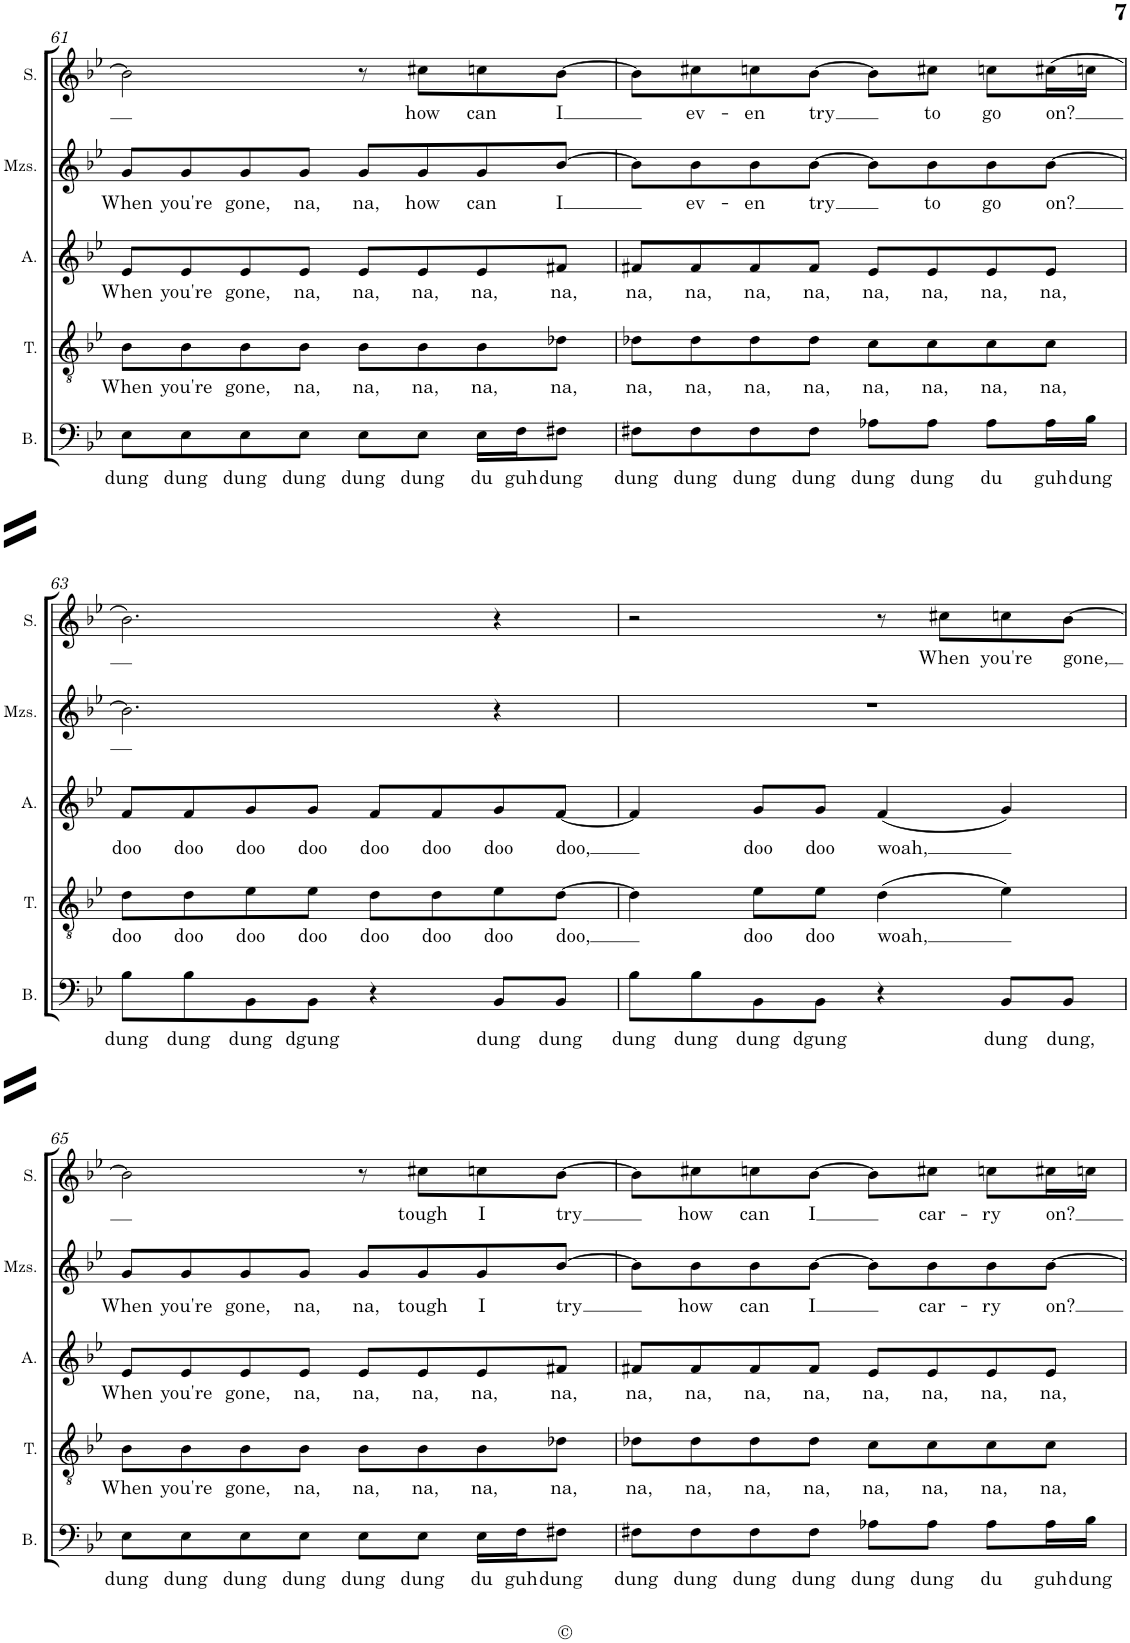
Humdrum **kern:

**kern	**text	**kern	**text	**kern	**text	**kern	**text	**kern	**text
*part5	*part5	*part4	*part4	*part3	*part3	*part2	*part2	*part1	*part1
*staff5	*staff5	*staff4	*staff4	*staff3	*staff3	*staff2	*staff2	*staff1	*staff1
*I"Bass	*	*I"Tenor	*	*I"Alto	*	*I"Mezzosopran	*	*I"Soprano	*
*I'B.	*	*I'T.	*	*I'A.	*	*I'Mzs.	*	*I'S.	*
!!LO:PB:g=z
*clefF4	*	*clefGv2	*	*clefG2	*	*clefG2	*	*clefG2	*
*k[b-e-]	*	*k[b-e-]	*	*k[b-e-]	*	*k[b-e-]	*	*k[b-e-]	*
*M4/4	*	*M4/4	*	*M4/4	*	*M4/4	*	*M4/4	*
*met(c)	*	*met(c)	*	*met(c)	*	*met(c)	*	*met(c)	*
=61	=61	=61	=61	=61	=61	=61	=61	=61	=61
!	!LO:LY:b	!	!LO:LY:b	!	!LO:LY:b	!	!LO:LY:b	!	!
8E-\L	dung	8B-\L	When	8e-/L	When	8g/L	When	2b-\]	.
!	!LO:LY:b	!	!LO:LY:b	!	!LO:LY:b	!	!LO:LY:b	!	!
8E-\	dung	8B-\	you're	8e-/	you're	8g/	you're	.	.
!	!LO:LY:b	!	!LO:LY:b	!	!LO:LY:b	!	!LO:LY:b	!	!
8E-\	dung	8B-\	gone,	8e-/	gone,	8g/	gone,	.	.
!	!LO:LY:b	!	!LO:LY:b	!	!LO:LY:b	!	!LO:LY:b	!	!
8E-\J	dung	8B-\J	na,	8e-/J	na,	8g/J	na,	.	.
!	!LO:LY:b	!	!LO:LY:b	!	!LO:LY:b	!	!LO:LY:b	!	!
8E-\L	dung	8B-\L	na,	8e-/L	na,	8g/L	na,	8r	.
!	!LO:LY:b	!	!LO:LY:b	!	!LO:LY:b	!	!LO:LY:b	!	!LO:LY:b
8E-\J	dung	8B-\	na,	8e-/	na,	8g/	how	8cc#X\L	how
!	!LO:LY:b	!	!LO:LY:b	!	!LO:LY:b	!	!LO:LY:b	!	!LO:LY:b
16E-\LL	du	8B-\	na,	8e-/	na,	8g/	can	8ccn\	can
!	!LO:LY:b	!	!	!	!	!	!	!	!
16F\J	guh	.	.	.	.	.	.	.	.
!	!LO:LY:b	!	!LO:LY:b	!	!LO:LY:b	!	!LO:LY:b	!	!LO:LY:b
8F#X\J	dung	8d-X\J	na,	8f#X/J	na,	[8b-/J	I	[8b-\J	I
=62	=62	=62	=62	=62	=62	=62	=62	=62	=62
!	!LO:LY:b	!	!LO:LY:b	!	!LO:LY:b	!	!	!	!
8F#X\L	dung	8d-X\L	na,	8f#X/L	na,	8b-\L]	.	8b-\L]	.
!	!LO:LY:b	!	!LO:LY:b	!	!LO:LY:b	!	!LO:LY:b	!	!LO:LY:b
8F#\	dung	8d-\	na,	8f#/	na,	8b-\	ev-	8cc#X\	ev-
!	!LO:LY:b	!	!LO:LY:b	!	!LO:LY:b	!	!LO:LY:b	!	!LO:LY:b
8F#\	dung	8d-\	na,	8f#/	na,	8b-\	-en	8ccn\	-en
!	!LO:LY:b	!	!LO:LY:b	!	!LO:LY:b	!	!LO:LY:b	!	!LO:LY:b
8F#\J	dung	8d-\J	na,	8f#/J	na,	[8b-\J	try	[8b-\J	try
!	!LO:LY:b	!	!LO:LY:b	!	!LO:LY:b	!	!	!	!
8A-X\L	dung	8c\L	na,	8e-/L	na,	8b-\L]	.	8b-\L]	.
!	!LO:LY:b	!	!LO:LY:b	!	!LO:LY:b	!	!LO:LY:b	!	!LO:LY:b
8A-\J	dung	8c\	na,	8e-/	na,	8b-\	to	8cc#X\J	to
!	!LO:LY:b	!	!LO:LY:b	!	!LO:LY:b	!	!LO:LY:b	!	!LO:LY:b
8A-\L	du	8c\	na,	8e-/	na,	8b-\	go	8ccn\L	go
!	!LO:LY:b	!	!LO:LY:b	!	!LO:LY:b	!	!LO:LY:b	!	!LO:LY:b
16A-\L	guh	8c\J	na,	8e-/J	na,	[8b-\J	on?	(16cc#X\L	on?
!	!LO:LY:b	!	!	!	!	!	!	!	!
16B-\JJ	dung	.	.	.	.	.	.	16ccn\JJ	.
!!LO:LB:g=z
=63	=63	=63	=63	=63	=63	=63	=63	=63	=63
!	!LO:LY:b	!	!LO:LY:b	!	!LO:LY:b	!	!	!	!
8B-\L	dung	8d\L	doo	8f/L	doo	2.b-\]	.	2.b-\)	.
!	!LO:LY:b	!	!LO:LY:b	!	!LO:LY:b	!	!	!	!
8B-\	dung	8d\	doo	8f/	doo	.	.	.	.
!	!LO:LY:b	!	!LO:LY:b	!	!LO:LY:b	!	!	!	!
8BB-\	dung	8e-\	doo	8g/	doo	.	.	.	.
!	!LO:LY:b	!	!LO:LY:b	!	!LO:LY:b	!	!	!	!
8BB-\J	dgung	8e-\J	doo	8g/J	doo	.	.	.	.
!	!	!	!LO:LY:b	!	!LO:LY:b	!	!	!	!
4r	.	8d\L	doo	8f/L	doo	.	.	.	.
!	!	!	!LO:LY:b	!	!LO:LY:b	!	!	!	!
.	.	8d\	doo	8f/	doo	.	.	.	.
!	!LO:LY:b	!	!LO:LY:b	!	!LO:LY:b	!	!	!	!
8BB-/L	dung	8e-\	doo	8g/	doo	4r	.	4r	.
!	!LO:LY:b	!	!LO:LY:b	!	!LO:LY:b	!	!	!	!
8BB-/J	dung	[8d\J	doo,	[8f/J	doo,	.	.	.	.
=64	=64	=64	=64	=64	=64	=64	=64	=64	=64
!	!LO:LY:b	!	!	!	!	!	!	!	!
8B-\L	dung	4d\]	.	4f/]	.	1r	.	2r	.
!	!LO:LY:b	!	!	!	!	!	!	!	!
8B-\	dung	.	.	.	.	.	.	.	.
!	!LO:LY:b	!	!LO:LY:b	!	!LO:LY:b	!	!	!	!
8BB-\	dung	8e-\L	doo	8g/L	doo	.	.	.	.
!	!LO:LY:b	!	!LO:LY:b	!	!LO:LY:b	!	!	!	!
8BB-\J	dgung	8e-\J	doo	8g/J	doo	.	.	.	.
!	!	!	!LO:LY:b	!	!LO:LY:b	!	!	!	!
4r	.	(4d\	woah,	(4f/	woah,	.	.	8r	.
!	!	!	!	!	!	!	!	!	!LO:LY:b
.	.	.	.	.	.	.	.	8cc#X\L	When
!	!LO:LY:b	!	!	!	!	!	!	!	!LO:LY:b
8BB-/L	dung	4e-\)	.	4g/)	.	.	.	8ccn\	you're
!	!LO:LY:b	!	!	!	!	!	!	!	!LO:LY:b
8BB-/J	dung,	.	.	.	.	.	.	[8b-\J	gone,
!!LO:LB:g=z
=65	=65	=65	=65	=65	=65	=65	=65	=65	=65
!	!LO:LY:b	!	!LO:LY:b	!	!LO:LY:b	!	!LO:LY:b	!	!
8E-\L	dung	8B-\L	When	8e-/L	When	8g/L	When	2b-\]	.
!	!LO:LY:b	!	!LO:LY:b	!	!LO:LY:b	!	!LO:LY:b	!	!
8E-\	dung	8B-\	you're	8e-/	you're	8g/	you're	.	.
!	!LO:LY:b	!	!LO:LY:b	!	!LO:LY:b	!	!LO:LY:b	!	!
8E-\	dung	8B-\	gone,	8e-/	gone,	8g/	gone,	.	.
!	!LO:LY:b	!	!LO:LY:b	!	!LO:LY:b	!	!LO:LY:b	!	!
8E-\J	dung	8B-\J	na,	8e-/J	na,	8g/J	na,	.	.
!	!LO:LY:b	!	!LO:LY:b	!	!LO:LY:b	!	!LO:LY:b	!	!
8E-\L	dung	8B-\L	na,	8e-/L	na,	8g/L	na,	8r	.
!	!LO:LY:b	!	!LO:LY:b	!	!LO:LY:b	!	!LO:LY:b	!	!LO:LY:b
8E-\J	dung	8B-\	na,	8e-/	na,	8g/	tough	8cc#X\L	tough
!	!LO:LY:b	!	!LO:LY:b	!	!LO:LY:b	!	!LO:LY:b	!	!LO:LY:b
16E-\LL	du	8B-\	na,	8e-/	na,	8g/	I	8ccn\	I
!	!LO:LY:b	!	!	!	!	!	!	!	!
16F\J	guh	.	.	.	.	.	.	.	.
!	!LO:LY:b	!	!LO:LY:b	!	!LO:LY:b	!	!LO:LY:b	!	!LO:LY:b
8F#X\J	dung	8d-X\J	na,	8f#X/J	na,	[8b-/J	try	[8b-\J	try
=66	=66	=66	=66	=66	=66	=66	=66	=66	=66
!	!LO:LY:b	!	!LO:LY:b	!	!LO:LY:b	!	!	!	!
8F#X\L	dung	8d-X\L	na,	8f#X/L	na,	8b-\L]	.	8b-\L]	.
!	!LO:LY:b	!	!LO:LY:b	!	!LO:LY:b	!	!LO:LY:b	!	!LO:LY:b
8F#\	dung	8d-\	na,	8f#/	na,	8b-\	how	8cc#X\	how
!	!LO:LY:b	!	!LO:LY:b	!	!LO:LY:b	!	!LO:LY:b	!	!LO:LY:b
8F#\	dung	8d-\	na,	8f#/	na,	8b-\	can	8ccn\	can
!	!LO:LY:b	!	!LO:LY:b	!	!LO:LY:b	!	!LO:LY:b	!	!LO:LY:b
8F#\J	dung	8d-\J	na,	8f#/J	na,	[8b-\J	I	[8b-\J	I
!	!LO:LY:b	!	!LO:LY:b	!	!LO:LY:b	!	!	!	!
8A-X\L	dung	8c\L	na,	8e-/L	na,	8b-\L]	.	8b-\L]	.
!	!LO:LY:b	!	!LO:LY:b	!	!LO:LY:b	!	!LO:LY:b	!	!LO:LY:b
8A-\J	dung	8c\	na,	8e-/	na,	8b-\	car-	8cc#X\J	car-
!	!LO:LY:b	!	!LO:LY:b	!	!LO:LY:b	!	!LO:LY:b	!	!LO:LY:b
8A-\L	du	8c\	na,	8e-/	na,	8b-\	-ry	8ccn\L	-ry
!	!LO:LY:b	!	!LO:LY:b	!	!LO:LY:b	!	!LO:LY:b	!	!LO:LY:b
16A-\L	guh	8c\J	na,	8e-/J	na,	[8b-\J	on?	16cc#X\L	on?
!	!LO:LY:b	!	!	!	!	!	!	!	!
16B-\JJ	dung	.	.	.	.	.	.	16ccn\JJ	.
=	=	=	=	=	=	=	=	=	=
*-	*-	*-	*-	*-	*-	*-	*-	*-	*-
